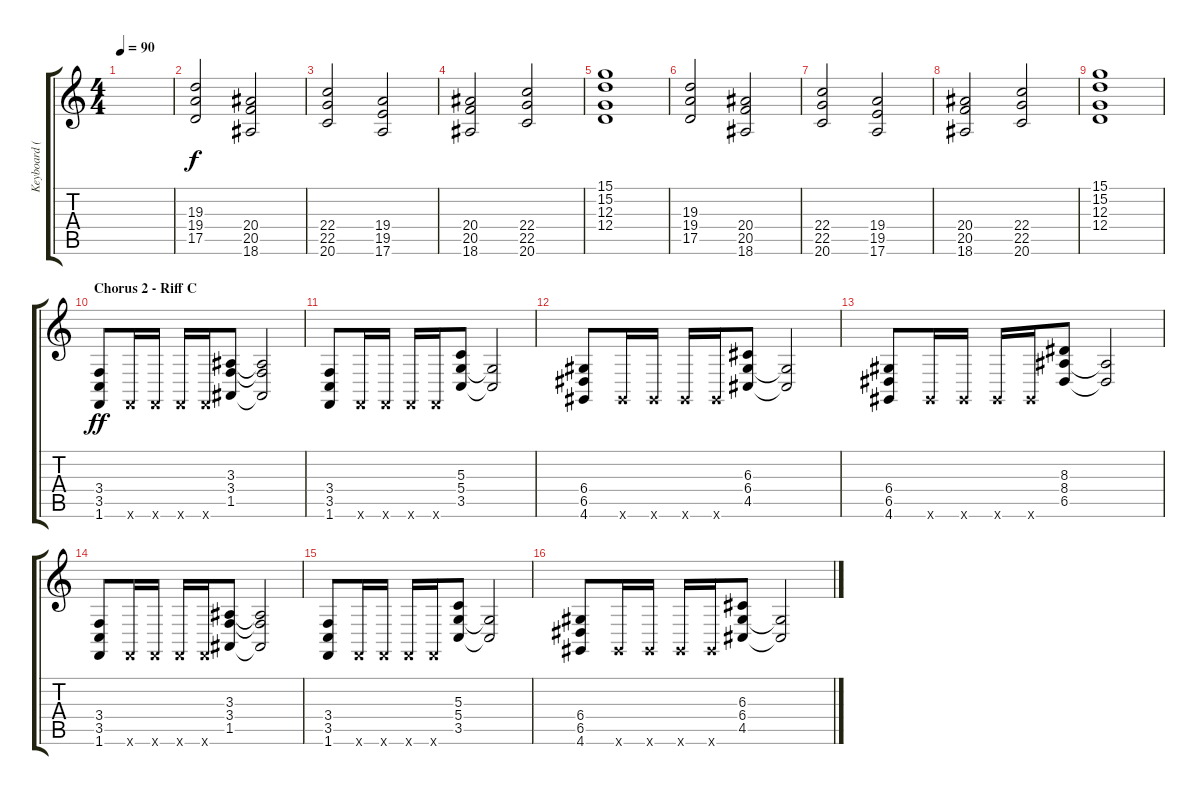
\track ("Keyboard (organ)" "Keyboard (") {instrument drawbarorgan}
\staff {score tabs}
\tuning (E4 B3 G3 D3 A2 E2) {hide}
\ts (4 4)
\tempo 90
\clef g2
\ks c
|
(19.3 19.4 17.5).2 (20.4 20.5 18.6).2 |
(22.4 22.5 20.6).2 (19.4 19.5 17.6).2 |
(20.4 20.5 18.6).2 (22.4 22.5 20.6).2 |
(15.1 15.2 12.3 12.4).1 |
(19.3 19.4 17.5).2 (20.4 20.5 18.6).2 |
(22.4 22.5 20.6).2 (19.4 19.5 17.6).2 |
(20.4 20.5 18.6).2 (22.4 22.5 20.6).2 |
(15.1 15.2 12.3 12.4).1 |
\section ("" "Chorus 2 - Riff C")
(3.4 3.5 1.6).8{dy ff} 1.6{x}.16 1.6{x}.16 1.6{x}.16 1.6{x}.16 (3.3 3.4 1.5).8 (3.3{t} 3.4{t} 1.5{t}).2 |
(3.4 3.5 1.6).8 1.6{x}.16 1.6{x}.16 1.6{x}.16 1.6{x}.16 (5.3 5.4 3.5).8 (5.4{t} 3.5{t}).2 |
(6.4 6.5 4.6).8 4.6{x}.16 4.6{x}.16 4.6{x}.16 4.6{x}.16 (6.3 6.4 4.5).8 (6.4{t} 4.5{t}).2 |
(6.4 6.5 4.6).8 4.6{x}.16 4.6{x}.16 4.6{x}.16 4.6{x}.16 (8.3 8.4 6.5).8 (8.4{t} 6.5{t}).2 |
(3.4 3.5 1.6).8 1.6{x}.16 1.6{x}.16 1.6{x}.16 1.6{x}.16 (3.3 3.4 1.5).8 (3.3{t} 3.4{t} 1.5{t}).2 |
(3.4 3.5 1.6).8 1.6{x}.16 1.6{x}.16 1.6{x}.16 1.6{x}.16 (5.3 5.4 3.5).8 (5.4{t} 3.5{t}).2 |
(6.4 6.5 4.6).8 4.6{x}.16 4.6{x}.16 4.6{x}.16 4.6{x}.16 (6.3 6.4 4.5).8 (6.4{t} 4.5{t}).2
